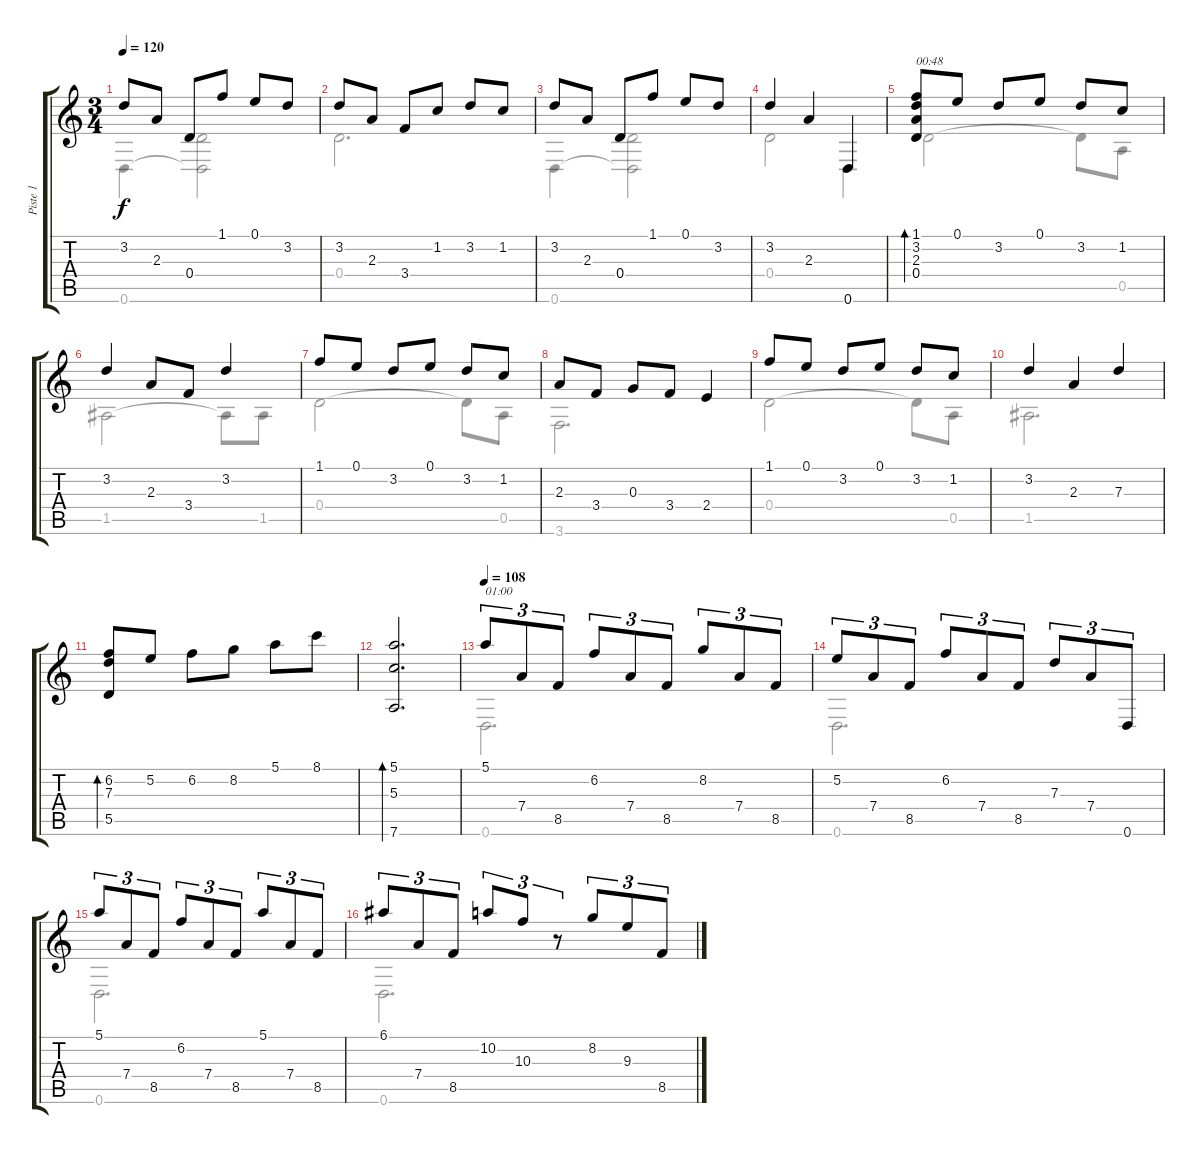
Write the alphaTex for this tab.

\track ("Piste 1" "Piste 1") {solo instrument acousticguitarnylon}
\staff {score tabs}
\tuning (E4 B3 G3 D3 A2 D2) {hide}
\voice
\ts (3 4)
\tempo 120
\clef g2
\ks c
3.2.8{dy f} 2.3.8 0.4.8 1.1.8 0.1.8 3.2.8 |
3.2.8 2.3.8 3.4.8 1.2.8 3.2.8 1.2.8 |
3.2.8 2.3.8 0.4.8 1.1.8 0.1.8 3.2.8 |
3.2.4 2.3.4 0.6.4 |
(1.1 3.2 2.3 0.4).8{bd 240 txt "00:48"} 0.1.8 3.2.8 0.1.8 3.2.8 1.2.8 |
3.2.4 2.3.8 3.4.8 3.2.4 |
1.1.8 0.1.8 3.2.8 0.1.8 3.2.8 1.2.8 |
2.3.8 3.4.8 0.3.8 3.4.8 2.4.4 |
1.1.8 0.1.8 3.2.8 0.1.8 3.2.8 1.2.8 |
3.2.4 2.3.4 7.3.4 |
(6.2 7.3 5.5).8{bd 240} 5.2.8 6.2.8 8.2.8 5.1.8 8.1.8 |
(5.1 5.3 7.6).2{d bd 480} |
\tempo 108
5.1.8{tu (3 2) txt "01:00"} 7.4.8{tu (3 2)} 8.5.8{tu (3 2)} 6.2.8{tu (3 2)} 7.4.8{tu (3 2)} 8.5.8{tu (3 2)} 8.2.8{tu (3 2)} 7.4.8{tu (3 2)} 8.5.8{tu (3 2)} |
5.2.8{tu (3 2)} 7.4.8{tu (3 2)} 8.5.8{tu (3 2)} 6.2.8{tu (3 2)} 7.4.8{tu (3 2)} 8.5.8{tu (3 2)} 7.3.8{tu (3 2)} 7.4.8{tu (3 2)} 0.6.8{tu (3 2)} |
5.1.8{tu (3 2)} 7.4.8{tu (3 2)} 8.5.8{tu (3 2)} 6.2.8{tu (3 2)} 7.4.8{tu (3 2)} 8.5.8{tu (3 2)} 5.1.8{tu (3 2)} 7.4.8{tu (3 2)} 8.5.8{tu (3 2)} |
6.1.8{tu (3 2)} 7.4.8{tu (3 2)} 8.5.8{tu (3 2)} 10.2.8{tu (3 2)} 10.3.8{tu (3 2)} r.8{tu (3 2)} 8.2.8{tu (3 2)} 9.3.8{tu (3 2)} 8.5.8{tu (3 2)}
\voice
\clef g2
\ottava regular
\simile none
\ks c
0.6.4{dy f} (0.4 0.6{t}).2 |
0.4.2{d} |
0.6.4 (0.4 0.6{t}).2 |
0.4.2 0.6.4 |
0.4.2 0.4{t}.8 0.5.8 |
1.5.2 1.5{t}.8 1.5.8 |
0.4.2 0.4{t}.8 0.5.8 |
3.6.2{d} |
0.4.2 0.4{t}.8 0.5.8 |
1.5.2{d} |
|
|
0.6.2{d} |
0.6.2{d} |
0.6.2{d} |
0.6.2{d}
